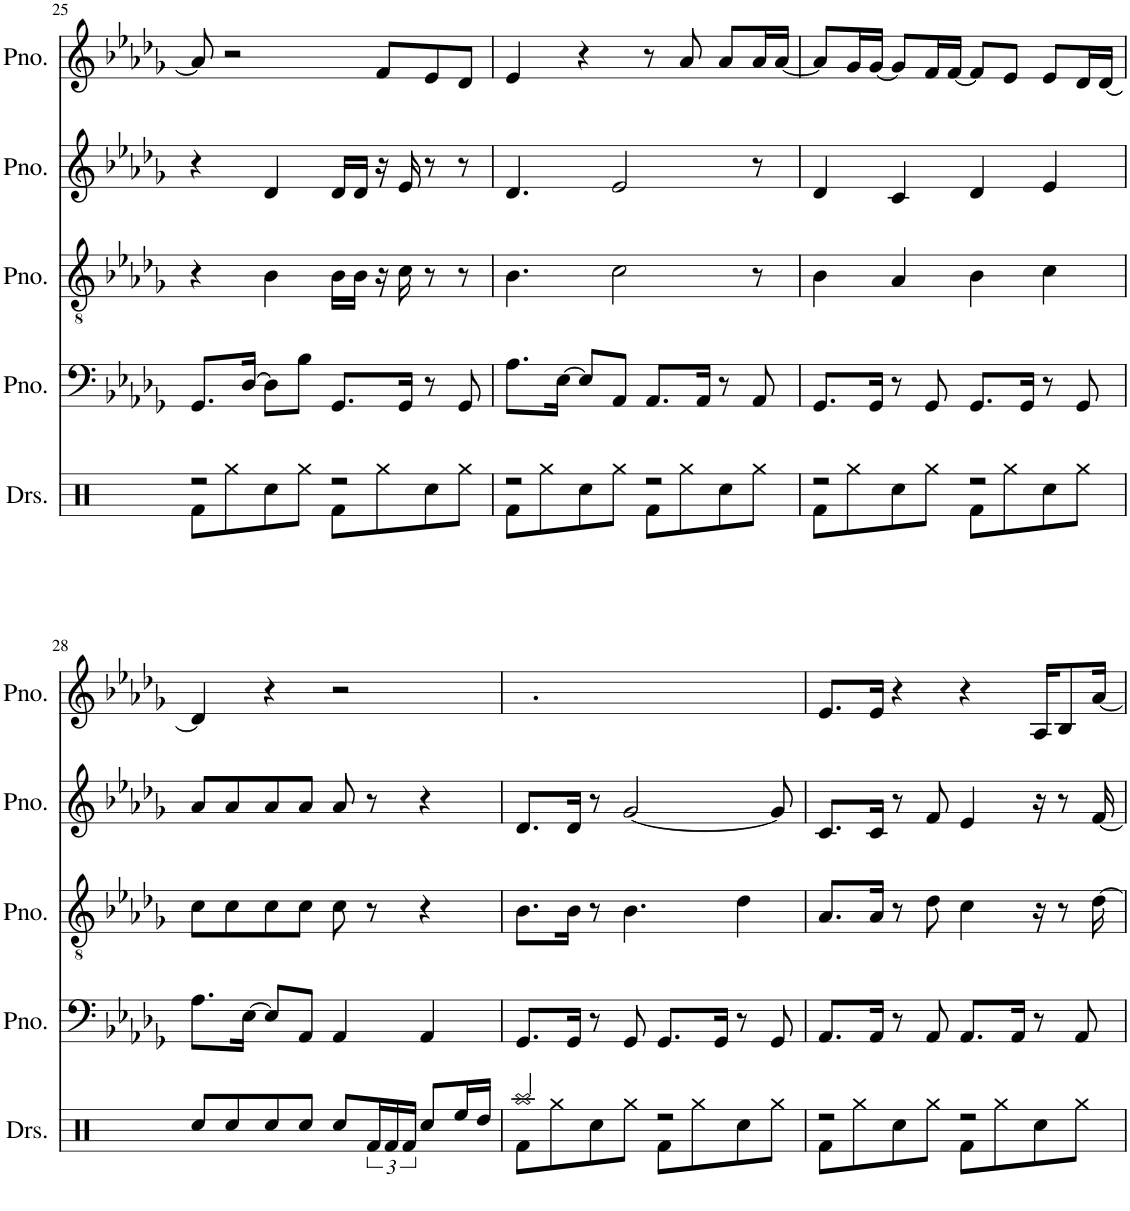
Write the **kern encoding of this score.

**kern	**kern	**kern	**kern	**kern
*part5	*part4	*part3	*part2	*part1
*staff5	*staff4	*staff3	*staff2	*staff1
*I"ドラムセット	*I"ピアノ	*I"ピアノ	*I"ピアノ	*I"ピアノ
!!LO:PB:g=z
*clefX	*clefF4	*clefGv2	*clefG2	*clefG2
*k[]	*k[b-e-a-d-g-]	*k[b-e-a-d-g-]	*k[b-e-a-d-g-]	*k[b-e-a-d-g-]
*M4/4	*M4/4	*M4/4	*M4/4	*M4/4
=25	=25	=25	=25	=25
*^	*	*	*	*
2r	8Rf\L	8.GG-/L	4r	4r	8a-/]
.	8Rgg\	.	.	.	2r
.	.	[16D-/Jk	.	.	.
.	8Rcc\	8D-\L]	4B-\	4d-/	.
.	8Rgg\J	8B-\J	.	.	.
2r	8Rf\L	8.GG-/L	16B-\LL	16d-/LL	.
.	.	.	16B-\JJ	16d-/JJ	.
.	8Rgg\	.	16r	16r	8f/L
.	.	16GG-/Jk	16c\	16e-/	.
.	8Rcc\	8r	8r	8r	8e-/
.	8Rgg\J	8GG-/	8r	8r	8d-/J
=26	=26	=26	=26	=26	=26
2r	8Rf\L	8.A-\L	4.B-\	4.d-/	4e-/
.	8Rgg\	.	.	.	.
.	.	[16E-\Jk	.	.	.
.	8Rcc\	8E-/L]	.	.	4r
.	8Rgg\J	8AA-/J	2c\	2e-/	.
2r	8Rf\L	8.AA-/L	.	.	8r
.	8Rgg\	.	.	.	8a-/
.	.	16AA-/Jk	.	.	.
.	8Rcc\	8r	.	.	8a-/L
.	8Rgg\J	8AA-/	8r	8r	16a-/L
.	.	.	.	.	[16a-/JJ
=27	=27	=27	=27	=27	=27
2r	8Rf\L	8.GG-/L	4B-\	4d-/	8a-/L]
.	8Rgg\	.	.	.	16g-/L
.	.	16GG-/Jk	.	.	[16g-/JJ
.	8Rcc\	8r	4A-/	4c/	8g-/L]
.	8Rgg\J	8GG-/	.	.	16f/L
.	.	.	.	.	[16f/JJ
2r	8Rf\L	8.GG-/L	4B-\	4d-/	8f/L]
.	8Rgg\	.	.	.	8e-/J
.	.	16GG-/Jk	.	.	.
.	8Rcc\	8r	4c\	4e-/	8e-/L
.	8Rgg\J	8GG-/	.	.	16d-/L
.	.	.	.	.	[16d-/JJ
*v	*v	*	*	*	*
!!LO:LB:g=z
=28	=28	=28	=28	=28
8Rcc/L	8.A-\L	8c\L	8a-/L	4d-/]
8Rcc/	.	8c\	8a-/	.
.	[16E-\Jk	.	.	.
8Rcc/	8E-/L]	8c\	8a-/	4r
8Rcc/J	8AA-/J	8c\J	8a-/J	.
8Rcc/L	4AA-/	8c\	8a-/	2r
24Rf/L	.	8r	8r	.
24Rf/	.	.	.	.
24Rf/JJ	.	.	.	.
8Rcc/L	4AA-/	4r	4r	.
16Ree/L	.	.	.	.
16Rdd/JJ	.	.	.	.
=29	=29	=29	=29	=29
*^	*	*	*	*
2Raa/	8Rf\L	8.GG-/L	8.B-\L	8.d-/L	8.g-L
.	8Rgg\	.	.	.	.
.	.	16GG-/Jk	16B-\Jk	16d-/Jk	16g-Jk
.	8Rcc\	8r	8r	8r	4ryy
.	8Rgg\J	8GG-/	4.B-\	[2g-/	.
2r	8Rf\L	8.GG-/L	.	.	8ryy
.	8Rgg\	.	.	.	16B-LL
.	.	16GG-/Jk	.	.	[16d-JJ
.	8Rcc\	8r	4d-\	.	8d-L]
.	8Rgg\J	8GG-/	.	8g-/]	8d-J
=30	=30	=30	=30	=30	=30
2r	8Rf\L	8.AA-/L	8.A-/L	8.c/L	8.e-/L
.	8Rgg\	.	.	.	.
.	.	16AA-/Jk	16A-/Jk	16c/Jk	16e-/Jk
.	8Rcc\	8r	8r	8r	4r
.	8Rgg\J	8AA-/	8d-\	8f/	.
2r	8Rf\L	8.AA-/L	4c\	4e-/	4r
.	8Rgg\	.	.	.	.
.	.	16AA-/Jk	.	.	.
.	8Rcc\	8r	16r	16r	16A-/KL
.	.	.	8r	8r	8B-/
.	8Rgg\J	8AA-/	.	.	.
.	.	.	[16d-\	[16f/	[16a-/Jk
*v	*v	*	*	*	*
=	=	=	=	=
*-	*-	*-	*-	*-
